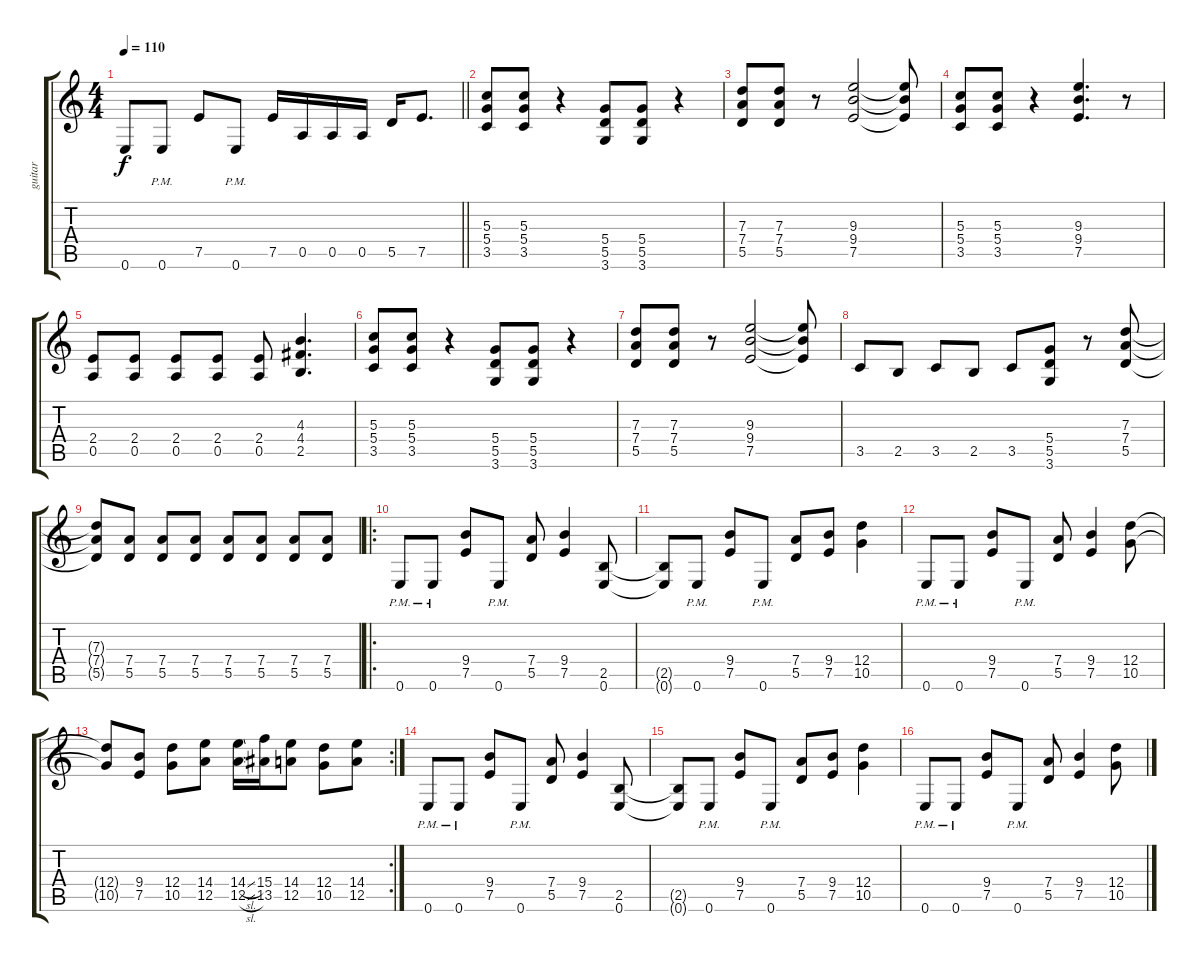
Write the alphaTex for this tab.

\track ("guitar" "guitar") {instrument distortionguitar}
\staff {score tabs}
\tuning (E4 B3 G3 D3 A2 E2) {hide}
\ts (4 4)
\tempo 110
\clef g2
\barLineRight lightlight
\ks c
0.6{t}.8{dy f} 0.6{pm}.8 7.5.8 0.6{pm}.8 7.5.16 0.5.16 0.5.16 0.5.16 5.5.16 7.5.8{d} |
(5.3 5.4 3.5).8 (5.3 5.4 3.5).8 r.4 (5.4 5.5 3.6).8 (5.4 5.5 3.6).8 r.4 |
(7.3 7.4 5.5).8 (7.3 7.4 5.5).8 r.8 (9.3 9.4 7.5).2 (9.3{t} 9.4{t} 7.5{t}).8 |
(5.3 5.4 3.5).8 (5.3 5.4 3.5).8 r.4 (9.3 9.4 7.5).4{d} r.8 |
(2.4 0.5).8 (2.4 0.5).8 (2.4 0.5).8 (2.4 0.5).8 (2.4 0.5).8 (4.3 4.4 2.5).4{d} |
(5.3 5.4 3.5).8 (5.3 5.4 3.5).8 r.4 (5.4 5.5 3.6).8 (5.4 5.5 3.6).8 r.4 |
(7.3 7.4 5.5).8 (7.3 7.4 5.5).8 r.8 (9.3 9.4 7.5).2 (9.3{t} 9.4{t} 7.5{t}).8 |
3.5.8 2.5.8 3.5.8 2.5.8 3.5.8 (5.4 5.5 3.6).8 r.8 (7.3 7.4 5.5).8 |
(7.3{t} 7.4{t} 5.5{t}).8 (7.4 5.5).8 (7.4 5.5).8 (7.4 5.5).8 (7.4 5.5).8 (7.4 5.5).8 (7.4 5.5).8 (7.4 5.5).8 |
\ro
0.6{pm}.8 0.6{pm}.8 (9.4 7.5).8 0.6{pm}.8 (7.4 5.5).8 (9.4 7.5).4 (2.5 0.6).8 |
(2.5{t} 0.6{t}).8 0.6{pm}.8 (9.4 7.5).8 0.6{pm}.8 (7.4 5.5).8 (9.4 7.5).8 (12.4 10.5).4 |
0.6{pm}.8 0.6{pm}.8 (9.4 7.5).8 0.6{pm}.8 (7.4 5.5).8 (9.4 7.5).4 (12.4 10.5).8 |
\rc 2
(12.4{t} 10.5{t}).8 (9.4 7.5).8 (12.4 10.5).8 (14.4 12.5).8 (14.4{sl} 12.5{sl}).16 (15.4 13.5).16 (14.4 12.5).8 (12.4 10.5).8 (14.4 12.5).8 |
0.6{pm}.8 0.6{pm}.8 (9.4 7.5).8 0.6{pm}.8 (7.4 5.5).8 (9.4 7.5).4 (2.5 0.6).8 |
(2.5{t} 0.6{t}).8 0.6{pm}.8 (9.4 7.5).8 0.6{pm}.8 (7.4 5.5).8 (9.4 7.5).8 (12.4 10.5).4 |
0.6{pm}.8 0.6{pm}.8 (9.4 7.5).8 0.6{pm}.8 (7.4 5.5).8 (9.4 7.5).4 (12.4 10.5).8
